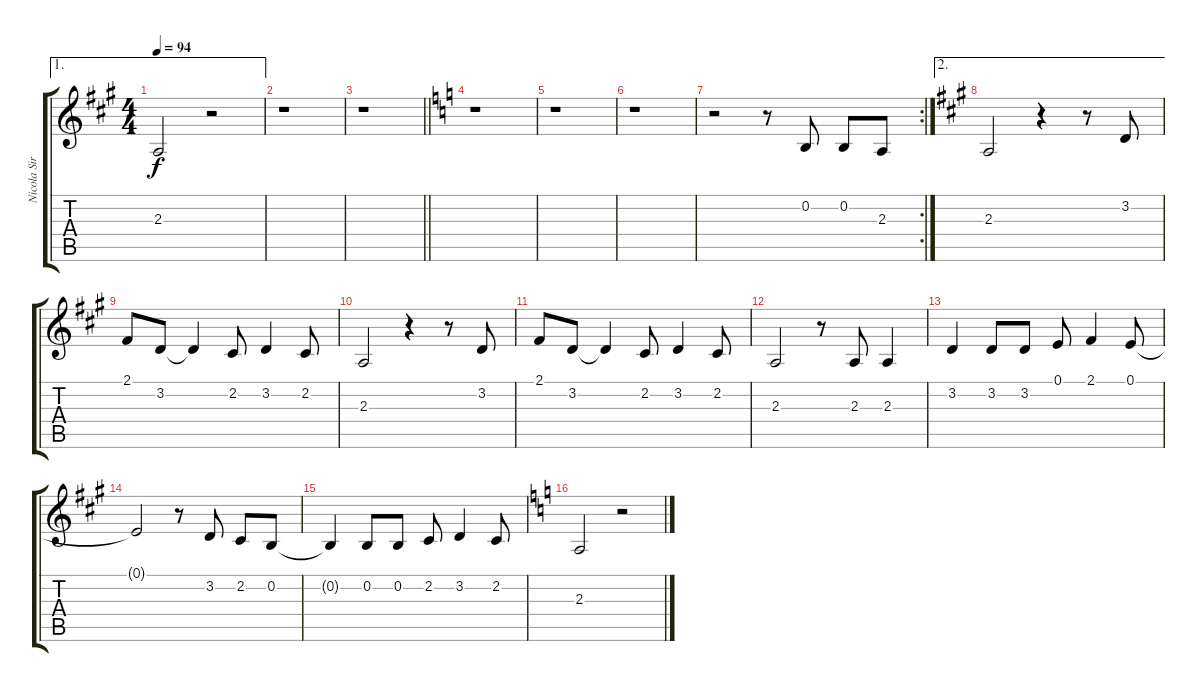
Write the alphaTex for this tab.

\track ("Nicola Sirkis" "Nicola Sir") {instrument panflute}
\staff {score tabs}
\tuning (E4 B3 G3 D3 A2 E2) {hide}
\ae 1
\ts (4 4)
\tempo 94
\clef g2
\ks a
2.3.2{dy f} r.2 |
r.1 |
\barLineRight lightlight
r.1 |
\ks c
r.1 |
r.1 |
r.1 |
\rc 2
r.2 r.8 0.2.8 0.2.8 2.3.8 |
\ae 2
\ks a
2.3.2 r.4 r.8 3.2.8 |
2.1.8 3.2.8 3.2{t}.4 2.2.8 3.2.4 2.2.8 |
2.3.2 r.4 r.8 3.2.8 |
2.1.8 3.2.8 3.2{t}.4 2.2.8 3.2.4 2.2.8 |
2.3.2 r.8 2.3.8 2.3.4 |
3.2.4 3.2.8 3.2.8 0.1.8 2.1.4 0.1.8 |
0.1{t}.2 r.8 3.2.8 2.2.8 0.2.8 |
0.2{t}.4 0.2.8 0.2.8 2.2.8 3.2.4 2.2.8 |
\ks c
2.3.2 r.2
